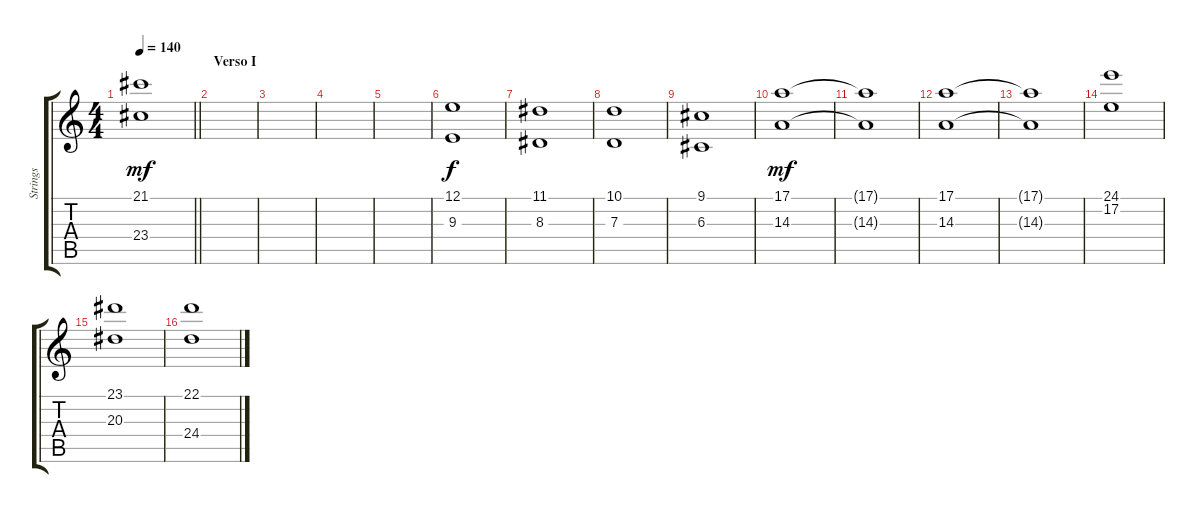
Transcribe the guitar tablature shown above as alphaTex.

\track ("Strings" "Strings") {instrument stringensemble1}
\staff {score tabs}
\tuning (E4 B3 G3 D3 A2 E2) {hide}
\ts (4 4)
\tempo 140
\clef g2
\barLineRight lightlight
\ks c
(21.1 23.4).1{dy mf} |
\section ("" "Verso I")
|
|
|
|
(12.1 9.3).1{dy f} |
(11.1 8.3).1 |
(10.1 7.3).1 |
(9.1 6.3).1 |
(17.1 14.3).1{dy mf} |
(17.1{t} 14.3{t}).1 |
(17.1 14.3).1 |
(17.1{t} 14.3{t}).1 |
(24.1 17.2).1 |
(23.1 20.3).1 |
(22.1 24.4).1
